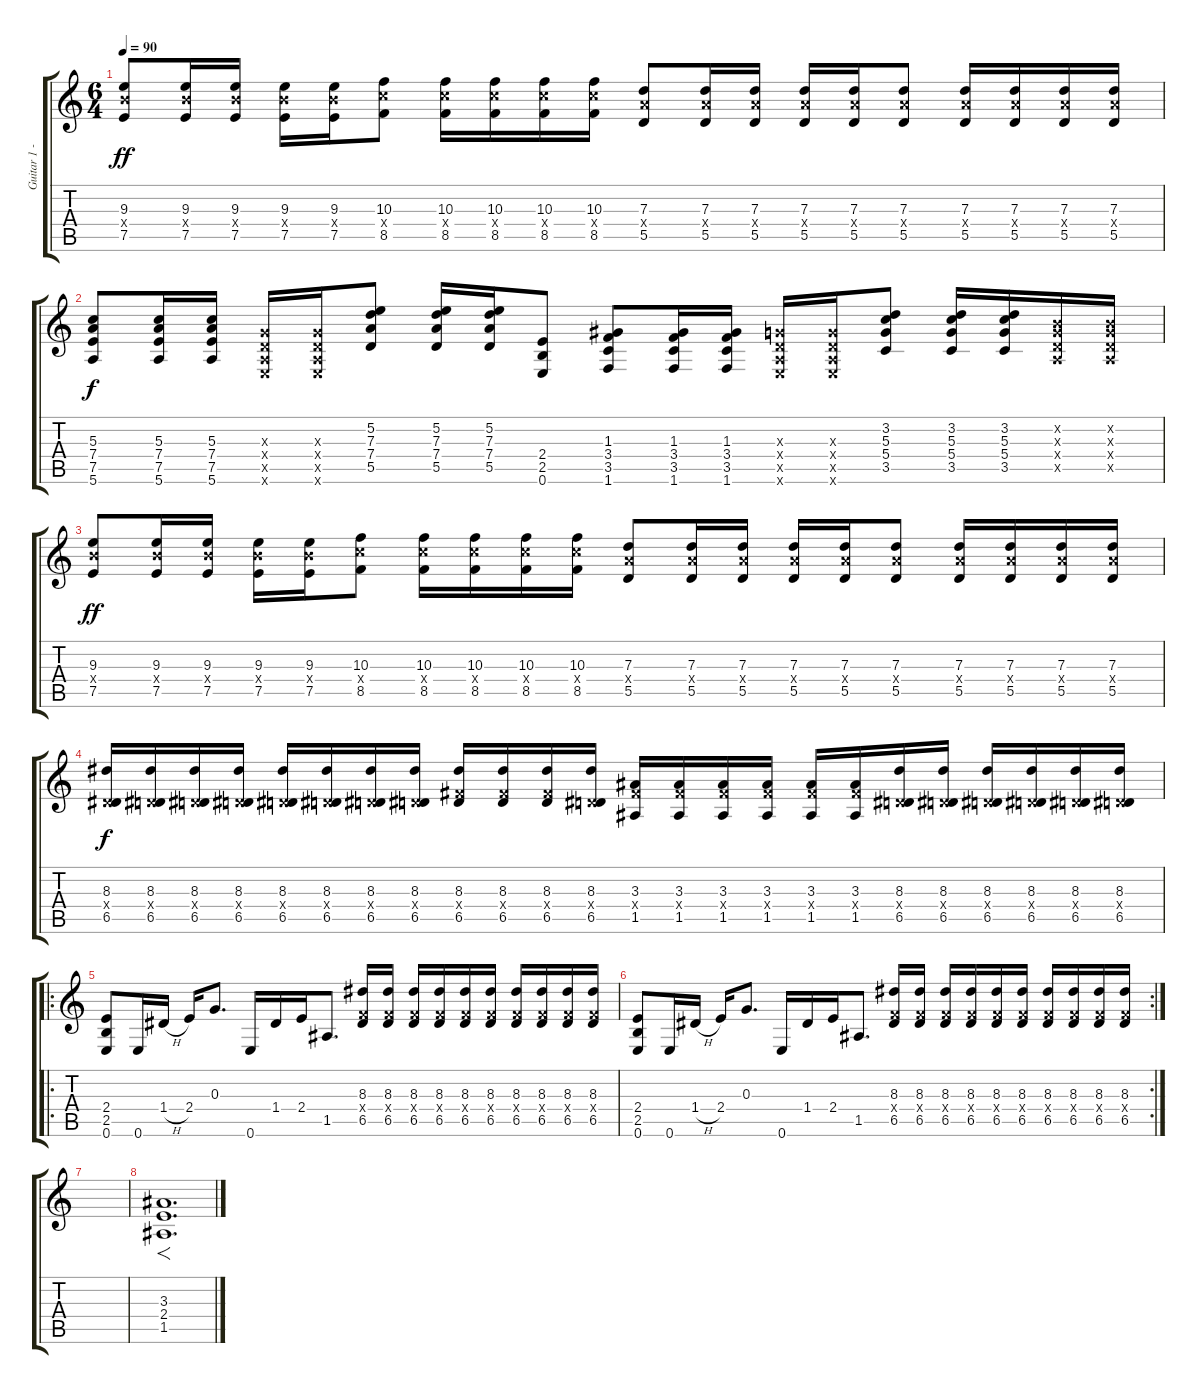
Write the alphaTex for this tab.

\track ("Guitar 1 - Rythm" "Guitar 1 -") {instrument distortionguitar}
\staff {score tabs}
\tuning (E4 B3 G3 D3 A2 E2) {hide}
\ts (6 4)
\tempo 90
\clef g2
\ks c
(9.3 9.4{x} 7.5).8{dy ff} (9.3 9.4{x} 7.5).16 (9.3 9.4{x} 7.5).16 (9.3 9.4{x} 7.5).16 (9.3 9.4{x} 7.5).16 (10.3 10.4{x} 8.5).8 (10.3 10.4{x} 8.5).16 (10.3 10.4{x} 8.5).16 (10.3 10.4{x} 8.5).16 (10.3 10.4{x} 8.5).16 (7.3 7.4{x} 5.5).8 (7.3 7.4{x} 5.5).16 (7.3 7.4{x} 5.5).16 (7.3 7.4{x} 5.5).16 (7.3 7.4{x} 5.5).16 (7.3 7.4{x} 5.5).8 (7.3 7.4{x} 5.5).16 (7.3 7.4{x} 5.5).16 (7.3 7.4{x} 5.5).16 (7.3 7.4{x} 5.5).16 |
(5.3 7.4 7.5 5.6).8{dy f volume 10} (5.3 7.4 7.5 5.6).16 (5.3 7.4 7.5 5.6).16 (0.3{x} 0.4{x} 0.5{x} 0.6{x}).16 (0.3{x} 0.4{x} 0.5{x} 0.6{x}).16 (5.2 7.3 7.4 5.5).8 (5.2 7.3 7.4 5.5).16 (5.2 7.3 7.4 5.5).16 (2.4 2.5 0.6).8 (1.3 3.4 3.5 1.6).8 (1.3 3.4 3.5 1.6).16 (1.3 3.4 3.5 1.6).16 (0.3{x} 0.4{x} 0.5{x} 0.6{x}).16 (0.3{x} 0.4{x} 0.5{x} 0.6{x}).16 (3.2 5.3 5.4 3.5).8 (3.2 5.3 5.4 3.5).16 (3.2 5.3 5.4 3.5).16 (0.2{x} 0.3{x} 0.4{x} 0.5{x}).16 (0.2{x} 0.3{x} 0.4{x} 0.5{x}).16 |
(9.3 9.4{x} 7.5).8{dy ff} (9.3 9.4{x} 7.5).16 (9.3 9.4{x} 7.5).16 (9.3 9.4{x} 7.5).16 (9.3 9.4{x} 7.5).16 (10.3 10.4{x} 8.5).8 (10.3 10.4{x} 8.5).16 (10.3 10.4{x} 8.5).16 (10.3 10.4{x} 8.5).16 (10.3 10.4{x} 8.5).16 (7.3 7.4{x} 5.5).8 (7.3 7.4{x} 5.5).16 (7.3 7.4{x} 5.5).16 (7.3 7.4{x} 5.5).16 (7.3 7.4{x} 5.5).16 (7.3 7.4{x} 5.5).8 (7.3 7.4{x} 5.5).16 (7.3 7.4{x} 5.5).16 (7.3 7.4{x} 5.5).16 (7.3 7.4{x} 5.5).16 |
(8.3 0.4{x} 6.5).16{dy f volume 16} (8.3 0.4{x} 6.5).16 (8.3 0.4{x} 6.5).16 (8.3 0.4{x} 6.5).16 (8.3 0.4{x} 6.5).16 (8.3 0.4{x} 6.5).16 (8.3 0.4{x} 6.5).16 (8.3 0.4{x} 6.5).16 (8.3 4.4{x} 6.5).16 (8.3 4.4{x} 6.5).16 (8.3 4.4{x} 6.5).16 (8.3 0.4{x} 6.5).16 (3.3 4.4{x} 1.5).16 (3.3 4.4{x} 1.5).16 (3.3 4.4{x} 1.5).16 (3.3 4.4{x} 1.5).16 (3.3 4.4{x} 1.5).16 (3.3 4.4{x} 1.5).16 (8.3 0.4{x} 6.5).16 (8.3 0.4{x} 6.5).16 (8.3 0.4{x} 6.5).16 (8.3 0.4{x} 6.5).16 (8.3 0.4{x} 6.5).16 (8.3 0.4{x} 6.5).16 |
\ro
(2.4 2.5 0.6).8 0.6.16 1.4{h}.16 2.4.16 0.3.8{d} 0.6.16 1.4.16 2.4.16 1.5.8{d} (8.3 3.4{x} 6.5).16 (8.3 3.4{x} 6.5).16 (8.3 3.4{x} 6.5).16 (8.3 3.4{x} 6.5).16 (8.3 3.4{x} 6.5).16 (8.3 3.4{x} 6.5).16 (8.3 3.4{x} 6.5).16 (8.3 3.4{x} 6.5).16 (8.3 3.4{x} 6.5).16 (8.3 3.4{x} 6.5).16 |
\rc 2
(2.4 2.5 0.6).8 0.6.16 1.4{h}.16 2.4.16 0.3.8{d} 0.6.16 1.4.16 2.4.16 1.5.8{d} (8.3 3.4{x} 6.5).16 (8.3 3.4{x} 6.5).16 (8.3 3.4{x} 6.5).16 (8.3 3.4{x} 6.5).16 (8.3 3.4{x} 6.5).16 (8.3 3.4{x} 6.5).16 (8.3 3.4{x} 6.5).16 (8.3 3.4{x} 6.5).16 (8.3 3.4{x} 6.5).16 (8.3 3.4{x} 6.5).16 |
|
(3.3 2.4 1.5).1{f d}
